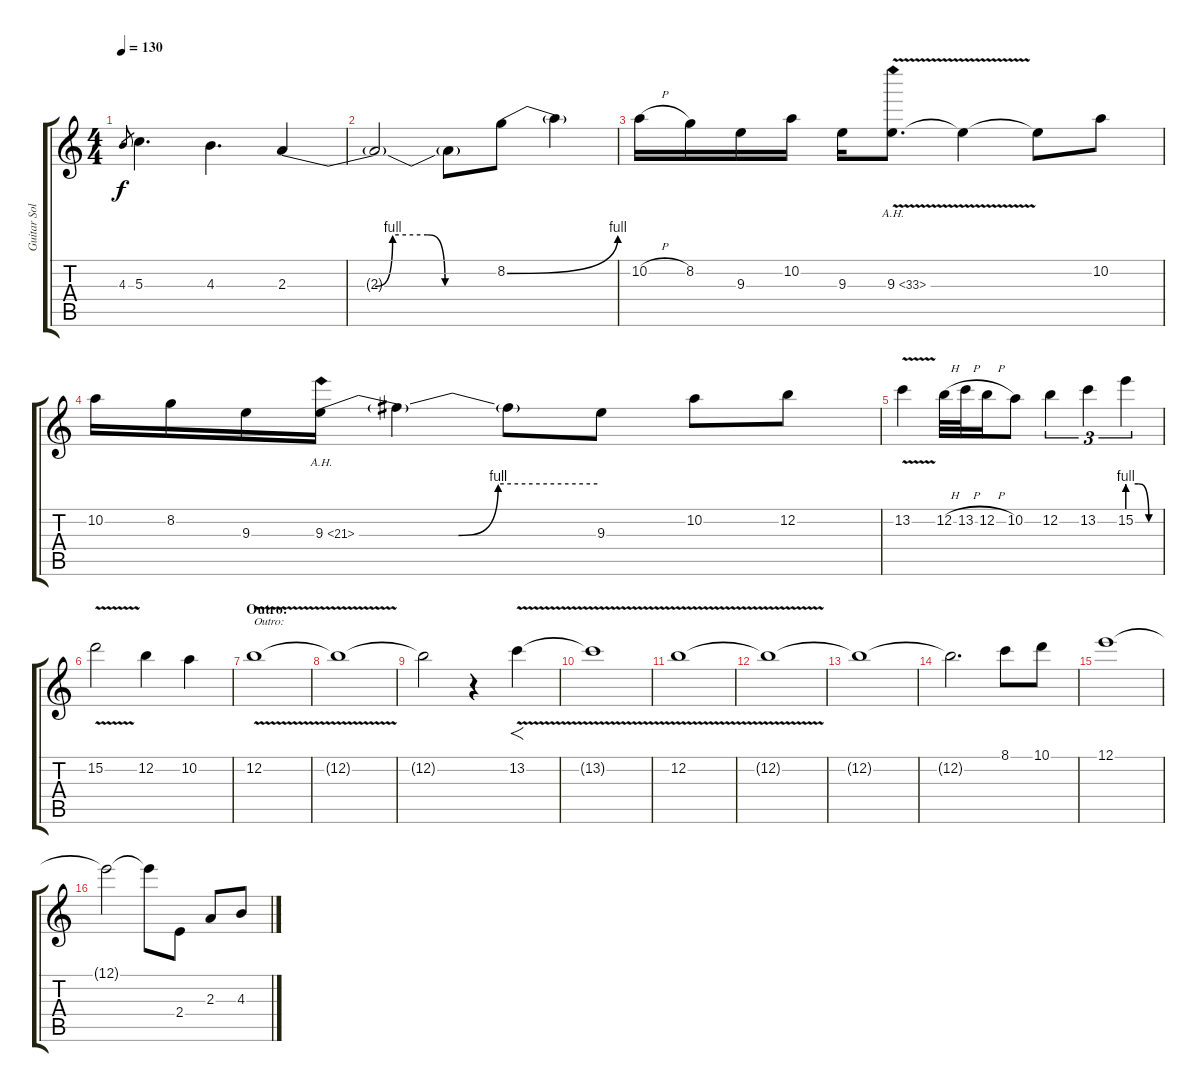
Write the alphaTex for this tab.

\track ("Guitar Solo + Fills" "Guitar Sol") {instrument distortionguitar}
\staff {score tabs}
\tuning (E4 B3 G3 D3 A2 E2) {hide}
\ts (4 4)
\tempo 130
\clef g2
\ks c
4.3.8{gr dy f} 5.3.4{d} 4.3.4{d} 2.3{be (custom 0 0 25 0 30 4 40 4 45 0 60 0)}.4 |
2.3{t}.2 2.3{t}.8 8.2{be (bend 0 0 60 4)}.8 8.2{t}.4 |
10.2{h}.16 8.2.16 9.3.16 10.2.16 9.3.16 9.3{ah 24 v}.8{d} 9.3{t}.4 9.3{t}.8 10.2.8 |
10.2.16 8.2.16 9.3.16 9.3{be (custom 0 0 25 0 35 4 60 4) ah 12}.16 9.3{t}.4 9.3{t}.8 9.3.8 10.2.8 12.2.8 |
13.2{v}.4 12.2{h}.32 13.2{h}.32 12.2{h}.16 10.2.8 12.2.4{tu (3 2)} 13.2.4{tu (3 2)} 15.2{be (custom 0 4 20 4 40 0 60 0)}.4{tu (3 2)} |
15.2{v}.2 12.2.4 10.2.4 |
\section ("" "Outro:")
12.2{v}.1{txt "Outro:"} |
12.2{t}.1 |
12.2{t}.2 r.4 13.2{v}.4{f} |
13.2{t}.1 |
12.2{v}.1 |
12.2{t}.1 |
12.2{t}.1 |
12.2{t}.2{d} 8.1.8 10.1.8 |
12.1.1{volume 5} |
12.1{t}.2 12.1{t}.8 2.4.8 2.3.8 4.3.8
